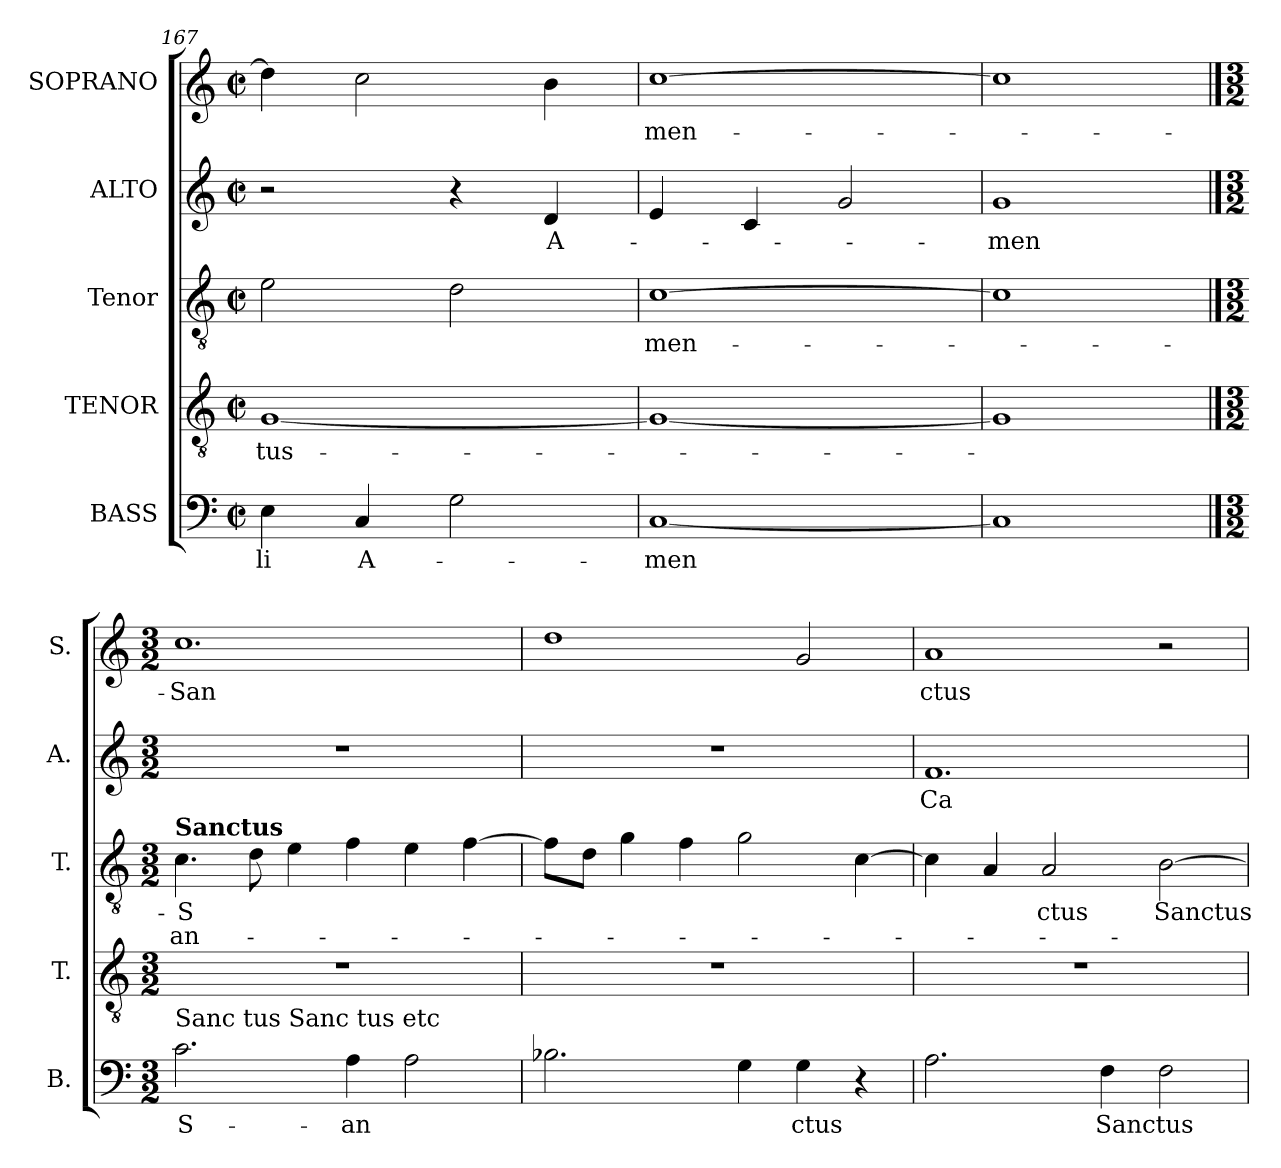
**kern	**text	**kern	**text	**kern	**text	**text	**kern	**text	**kern	**text
*part5	*part5	*part4	*part4	*part3	*part3	*part3	*part2	*part2	*part1	*part1
*staff5	*staff5	*staff4	*staff4	*staff3	*staff3	*staff3	*staff2	*staff2	*staff1	*staff1
*I"BASS	*	*I"TENOR	*	*I"Tenor	*	*	*I"ALTO	*	*I"SOPRANO	*
*I'B.	*	*I'T.	*	*I'T.	*	*	*I'A.	*	*I'S.	*
*clefF4	*	*clefGv2	*	*clefGv2	*	*	*clefG2	*	*clefG2	*
*	*	*ITrd7c12	*	*ITrd7c12	*	*	*	*	*	*
*k[]	*	*k[]	*	*k[]	*	*	*k[]	*	*k[]	*
*C:	*	*C:	*	*C:	*	*	*C:	*	*C:	*
*M2/2	*	*M2/2	*	*M2/2	*	*	*M2/2	*	*M2/2	*
*met(c|)	*	*met(c|)	*	*met(c|)	*	*	*met(c|)	*	*met(c|)	*
=167	=167	=167	=167	=167	=167	=167	=167	=167	=167	=167
!	!LO:LY:b:color=#000000	!	!	!	!	!	!	!	!	!
!	!	!	!LO:LY:b:color=#000000	!	!	!	!	!	!	!
4Ei\	-li	[1GGi	-tus-	2Ei\	.	.	2r	.	4ddi\]	.
!	!LO:LY:b:color=#000000	!	!	!	!	!	!	!	!	!
4Ci/	A-	.	.	.	.	.	.	.	2cci\	.
2Gi\	.	.	.	2Di\	.	.	4r	.	.	.
!	!	!	!	!	!	!	!	!LO:LY:b:color=#000000	!	!
.	.	.	.	.	.	.	4di/	A-	4bi\	.
=168	=168	=168	=168	=168	=168	=168	=168	=168	=168	=168
!	!LO:LY:b:color=#000000	!	!	!	!	!	!	!	!	!
!	!	!	!	!	!LO:LY:b:color=#000000	!	!	!	!	!
!	!	!	!	!	!	!	!	!	!	!LO:LY:b:color=#000000
[1Ci	-men	1GGi_	.	[1Ci	-men-	.	4ei/	.	[1cci	-men-
.	.	.	.	.	.	.	4ci/	.	.	.
.	.	.	.	.	.	.	2gi/	.	.	.
=169	=169	=169	=169	=169	=169	=169	=169	=169	=169	=169
!	!	!	!	!	!	!	!	!LO:LY:b:color=#000000	!	!
1Ci]	.	1GGi]	.	1Ci]	.	.	1gi	-men	1cci]	.
!!LO:PB:g=z
==1	==1	==1	==1	==1	==1	==1	==1	==1	==1	==1
*M3/2	*	*M3/2	*	*M3/2	*	*	*M3/2	*	*M3/2	*
!	!LO:LY:b:color=#000000	!LO:N:vis=1	!	!	!	!	!	!	!	!
!	!	!	!	!	!LO:LY:b:color=#000000	!LO:LY:b:color=#000000	!LO:N:vis=1	!	!	!
!	!	!	!	!LO:TX:a:B:t=Sanctus	!	!	!	!	!	!
!LO:TX:a:t=Sanc               tus       Sanc                   tus         etc	!	!	!	!	!	!	!	!	!	!
!	!	!	!	!	!	!	!	!	!	!LO:LY:b:color=#000000
2.ci\	S-	1.r	.	4.Ci\	-S	an-	1.r	.	1.cci	-San
.	.	.	.	8Di\	.	.	.	.	.	.
.	.	.	.	4Ei\	.	.	.	.	.	.
!	!LO:LY:b:color=#000000	!	!	!	!	!	!	!	!	!
4Ai\	-an	.	.	4Fi\	.	.	.	.	.	.
2Ai\	.	.	.	4Ei\	.	.	.	.	.	.
.	.	.	.	[4Fi\	.	.	.	.	.	.
=2	=2	=2	=2	=2	=2	=2	=2	=2	=2	=2
!	!	!LO:N:vis=1	!	!	!	!	!LO:N:vis=1	!	!	!
2.B-Xi\	.	1.r	.	8Fi\L]	.	.	1.r	.	1ddi	.
.	.	.	.	8Di\J	.	.	.	.	.	.
.	.	.	.	4Gi\	.	.	.	.	.	.
.	.	.	.	4Fi\	.	.	.	.	.	.
4Gi\	.	.	.	2Gi\	.	.	.	.	.	.
!	!LO:LY:b:color=#000000	!	!	!	!	!	!	!	!	!
4Gi\	ctus	.	.	.	.	.	.	.	2gi/	.
4r	.	.	.	[4Ci\	.	.	.	.	.	.
=3	=3	=3	=3	=3	=3	=3	=3	=3	=3	=3
!	!	!LO:N:vis=1	!	!	!	!	!	!	!	!
!	!	!	!	!	!	!	!	!LO:LY:b:color=#000000	!	!
!	!	!	!	!	!	!	!	!	!	!LO:LY:b:color=#000000
2.Ai\	.	1.r	.	4Ci\]	.	.	1.fi	Ca-	1ai	ctus
.	.	.	.	4AAi/	.	.	.	.	.	.
!	!	!	!	!	!LO:LY:b:color=#000000	!	!	!	!	!
.	.	.	.	2AAi/	-ctus	.	.	.	.	.
!	!LO:LY:b:color=#000000	!	!	!	!	!	!	!	!	!
4Fi\	Sanctus	.	.	.	.	.	.	.	.	.
!	!	!	!	!	!LO:LY:b:color=#000000	!	!	!	!	!
2Fi\	.	.	.	[2BBi\	Sanctus	.	.	.	2r	.
=	=	=	=	=	=	=	=	=	=	=
*-	*-	*-	*-	*-	*-	*-	*-	*-	*-	*-
